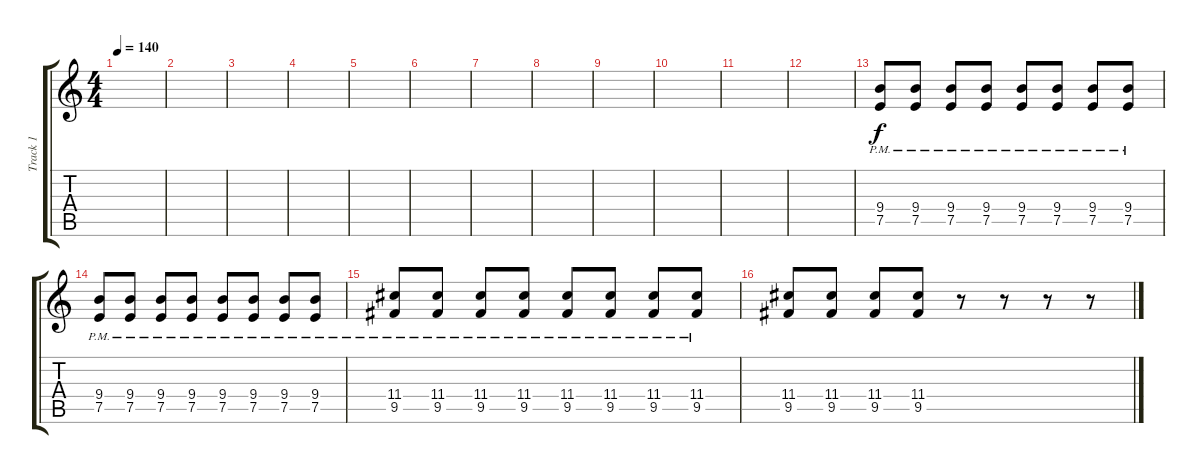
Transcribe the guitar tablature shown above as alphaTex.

\track ("Track 1" "Track 1") {instrument distortionguitar}
\staff {score tabs}
\tuning (E4 B3 G3 D3 A2 D2) {hide}
\ts (4 4)
\tempo 140
\clef g2
\ks c
|
|
|
|
|
|
|
|
|
|
|
|
(9.4{pm} 7.5{pm}).8 (9.4{pm} 7.5{pm}).8 (9.4{pm} 7.5{pm}).8 (9.4{pm} 7.5{pm}).8 (9.4{pm} 7.5{pm}).8 (9.4{pm} 7.5{pm}).8 (9.4{pm} 7.5{pm}).8 (9.4{pm} 7.5{pm}).8 |
(9.4{pm} 7.5{pm}).8 (9.4{pm} 7.5{pm}).8 (9.4{pm} 7.5{pm}).8 (9.4{pm} 7.5{pm}).8 (9.4{pm} 7.5{pm}).8 (9.4{pm} 7.5{pm}).8 (9.4{pm} 7.5{pm}).8 (9.4{pm} 7.5{pm}).8 |
(11.4{pm} 9.5{pm}).8 (11.4{pm} 9.5{pm}).8 (11.4{pm} 9.5{pm}).8 (11.4{pm} 9.5{pm}).8 (11.4{pm} 9.5{pm}).8 (11.4{pm} 9.5{pm}).8 (11.4{pm} 9.5{pm}).8 (11.4{pm} 9.5{pm}).8 |
(11.4 9.5).8 (11.4 9.5).8 (11.4 9.5).8 (11.4 9.5).8 r.8 r.8 r.8 r.8
